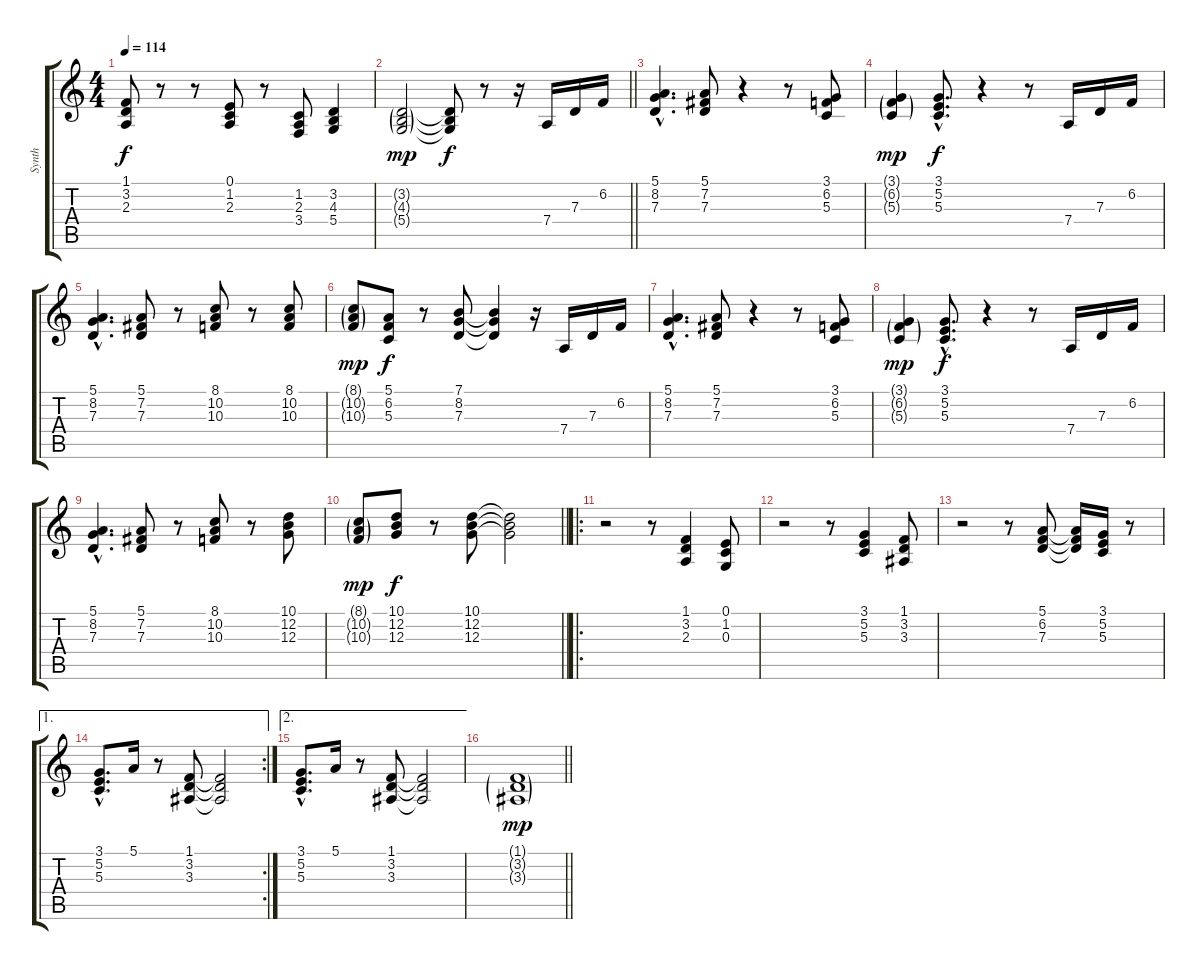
\track ("Synth" "Synth") {instrument pad3polysynth}
\staff {score tabs}
\tuning (E4 B3 G3 D3 A2 E2) {hide}
\ts (4 4)
\tempo 114
\clef g2
\ks c
(1.1 3.2 2.3).8{dy f} r.8 r.8 (0.1 1.2 2.3).8 r.8 (1.2 2.3 3.4).8 (3.2 4.3 5.4).4 |
\barLineRight lightlight
(3.2{g} 4.3{g} 5.4{g}).2{dy mp} (3.2{t} 4.3{t} 5.4{t}).8{dy f} r.8 r.16 7.4.16 7.3.16 6.2.16 |
(5.1{hac} 8.2{hac} 7.3{hac}).4{d} (5.1 7.2 7.3).8 r.4 r.8 (3.1 6.2 5.3).8 |
(3.1{g} 6.2{g} 5.3{g}).4{dy mp} (3.1{hac} 5.2{hac} 5.3{hac}).8{d dy f} r.4 r.8 7.4.16 7.3.16 6.2.16 |
(5.1{hac} 8.2{hac} 7.3{hac}).4{d} (5.1 7.2 7.3).8 r.8 (8.1 10.2 10.3).8 r.8 (8.1 10.2 10.3).8 |
(8.1{g} 10.2{g} 10.3{g}).8{dy mp} (5.1 6.2 5.3).8{dy f} r.8 (7.1 8.2 7.3).8 (7.1{t} 8.2{t} 7.3{t}).4 r.16 7.4.16 7.3.16 6.2.16 |
(5.1{hac} 8.2{hac} 7.3{hac}).4{d} (5.1 7.2 7.3).8 r.4 r.8 (3.1 6.2 5.3).8 |
(3.1{g} 6.2{g} 5.3{g}).4{dy mp} (3.1{hac} 5.2{hac} 5.3{hac}).8{d dy f} r.4 r.8 7.4.16 7.3.16 6.2.16 |
(5.1{hac} 8.2{hac} 7.3{hac}).4{d} (5.1 7.2 7.3).8 r.8 (8.1 10.2 10.3).8 r.8 (10.1 12.2 12.3).8 |
\barLineRight lightlight
(8.1{g} 10.2{g} 10.3{g}).8{dy mp} (10.1 12.2 12.3).8{dy f} r.8 (10.1 12.2 12.3).8 (10.1{t} 12.2{t} 12.3{t}).2 |
\ro
r.2 r.8 (1.1 3.2 2.3).4 (0.1 1.2 0.3).8 |
r.2 r.8 (3.1 5.2 5.3).4 (1.1 3.2 3.3).8 |
r.2 r.8 (5.1 6.2 7.3).8 (5.1{t} 6.2{t} 7.3{t}).16 (3.1 5.2 5.3).16 r.8 |
\ae 1
\rc 2
(3.1{hac} 5.2{hac} 5.3{hac}).8{d} 5.1.16 r.8 (1.1 3.2 3.3).8 (1.1{t} 3.2{t} 3.3{t}).2 |
\ae 2
(3.1{hac} 5.2{hac} 5.3{hac}).8{d} 5.1.16 r.8 (1.1 3.2 3.3).8 (1.1{t} 3.2{t} 3.3{t}).2 |
\barLineRight lightlight
(1.1{g} 3.2{g} 3.3{g}).1{dy mp}
